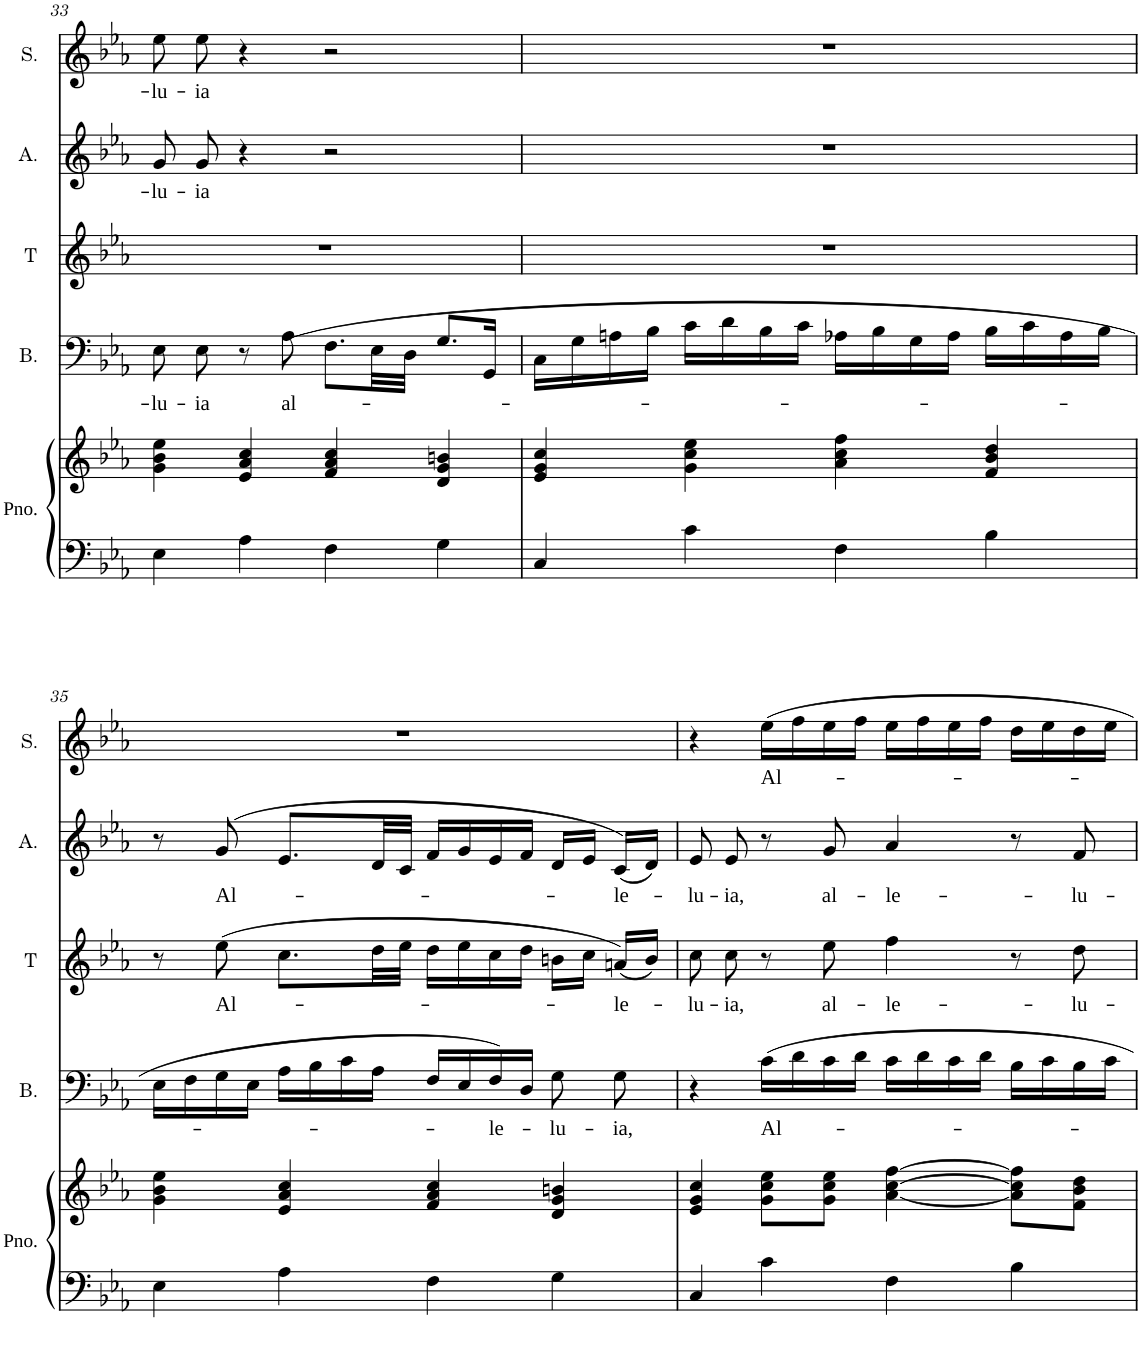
**kern	**kern	**kern	**text	**kern	**text	**kern	**text	**kern	**text
*part5	*part5	*part4	*part4	*part3	*part3	*part2	*part2	*part1	*part1
*staff6	*staff5	*staff4	*staff4	*staff3	*staff3	*staff2	*staff2	*staff1	*staff1
*I"Piano	*	*I"Basse	*	*I"Ténor	*	*I"Alto	*	*I"Soprano	*
*I'Pno.	*	*I'B.	*	*I'T	*	*I'A.	*	*I'S.	*
!!LO:PB:g=z
*clefF4	*clefG2	*clefF4	*	*clefG2	*	*clefG2	*	*clefG2	*
*k[b-e-a-]	*k[b-e-a-]	*k[b-e-a-]	*	*k[b-e-a-]	*	*k[b-e-a-]	*	*k[b-e-a-]	*
*M4/4	*M4/4	*M4/4	*	*M4/4	*	*M4/4	*	*M4/4	*
=33	=33	=33	=33	=33	=33	=33	=33	=33	=33
!	!	!	!LO:LY:b	!	!	!	!LO:LY:b	!	!LO:LY:b
4E-\	4g\ 4b-\ 4ee-\	8E-\	-lu-	1r	.	8g/	-lu-	8ee-\	-lu-
!	!	!	!LO:LY:b	!	!	!	!LO:LY:b	!	!LO:LY:b
.	.	8E-\	-ia	.	.	8g/	-ia	8ee-\	-ia
4A-\	4e-/ 4a-/ 4cc/	8r	.	.	.	4r	.	4r	.
!	!	!	!LO:LY:b	!	!	!	!	!	!
.	.	(8A-\	al-	.	.	.	.	.	.
4F\	4f/ 4a-/ 4cc/	8.F\L	.	.	.	2r	.	2r	.
.	.	32E-\LL	.	.	.	.	.	.	.
.	.	32D\JJJ	.	.	.	.	.	.	.
4G\	4d/ 4g/ 4bn/	8.G/L	.	.	.	.	.	.	.
.	.	16GG/Jk	.	.	.	.	.	.	.
=34	=34	=34	=34	=34	=34	=34	=34	=34	=34
4C/	4e-/ 4g/ 4cc/	16C\LL	.	1r	.	1r	.	1r	.
.	.	16G\	.	.	.	.	.	.	.
.	.	16An\	.	.	.	.	.	.	.
.	.	16B-\JJ	.	.	.	.	.	.	.
4c\	4g\ 4cc\ 4ee-\	16c\LL	.	.	.	.	.	.	.
.	.	16d\	.	.	.	.	.	.	.
.	.	16B-\	.	.	.	.	.	.	.
.	.	16c\JJ	.	.	.	.	.	.	.
4F\	4a-\ 4cc\ 4ff\	16A-X\LL	.	.	.	.	.	.	.
.	.	16B-\	.	.	.	.	.	.	.
.	.	16G\	.	.	.	.	.	.	.
.	.	16A-\JJ	.	.	.	.	.	.	.
4B-\	4f/ 4b-/ 4dd/	16B-\LL	.	.	.	.	.	.	.
.	.	16c\	.	.	.	.	.	.	.
.	.	16A-\	.	.	.	.	.	.	.
.	.	16B-\JJ	.	.	.	.	.	.	.
!!LO:LB:g=z
=35	=35	=35	=35	=35	=35	=35	=35	=35	=35
4E-\	4g\ 4b-\ 4ee-\	16E-\LL	.	8r	.	8r	.	1r	.
.	.	16F\	.	.	.	.	.	.	.
!	!	!	!	!	!LO:LY:b	!	!LO:LY:b	!	!
.	.	16G\	.	(>8ee-\	Al-	(>8g/	Al-	.	.
.	.	16E-\JJ	.	.	.	.	.	.	.
4A-\	4e-/ 4a-/ 4cc/	16A-\LL	.	8.cc\L	.	8.e-/L	.	.	.
.	.	16B-\	.	.	.	.	.	.	.
.	.	16c\	.	.	.	.	.	.	.
.	.	16A-\JJ	.	32dd\LL	.	32d/LL	.	.	.
.	.	.	.	32ee-\JJJ	.	32c/JJJ	.	.	.
4F\	4f/ 4a-/ 4cc/	16F/LL	.	16dd\LL	.	16f/LL	.	.	.
.	.	16E-/	.	16ee-\	.	16g/	.	.	.
!	!	!	!LO:LY:b	!	!	!	!	!	!
.	.	16F/)	-le-	16cc\	.	16e-/	.	.	.
.	.	16D/JJ	.	16dd\JJ	.	16f/JJ	.	.	.
!	!	!	!LO:LY:b	!	!	!	!	!	!
4G\	4d/ 4g/ 4bn/	8G\	-lu-	16bn\LL	.	16d/LL	.	.	.
.	.	.	.	16cc\JJ	.	16e-/JJ	.	.	.
!	!	!	!LO:LY:b	!	!LO:LY:b	!	!LO:LY:b	!	!
.	.	8G\	-ia,	(<16an/LL)	-le-	(<16c/LL)	-le-	.	.
.	.	.	.	16b/JJ)	.	16d/JJ)	.	.	.
=36	=36	=36	=36	=36	=36	=36	=36	=36	=36
!	!	!	!	!	!LO:LY:b	!	!LO:LY:b	!	!
4C/	4e-/ 4g/ 4cc/	4r	.	8cc\	-lu-	8e-/	-lu-	4r	.
!	!	!	!	!	!LO:LY:b	!	!LO:LY:b	!	!
.	.	.	.	8cc\	-ia,	8e-/	-ia,	.	.
!	!	!	!LO:LY:b	!	!	!	!	!	!LO:LY:b
4c\	8g\ 8cc\ 8ee-\L	16c\LL	Al-	8r	.	8r	.	16ee-\LL	Al-
.	.	16d\	.	.	.	.	.	16ff\	.
!	!	!	!	!	!LO:LY:b	!	!LO:LY:b	!	!
.	8g\ 8cc\ 8ee-\J	16c\	.	8ee-\	al-	8g/	al-	16ee-\	.
.	.	16d\JJ	.	.	.	.	.	16ff\JJ	.
!	!	!	!	!	!LO:LY:b	!	!LO:LY:b	!	!
4F\	[4a-\ [4cc\ [4ff\	16c\LL	.	4ff\	-le-	4a-/	-le-	16ee-\LL	.
.	.	16d\	.	.	.	.	.	16ff\	.
.	.	16c\	.	.	.	.	.	16ee-\	.
.	.	16d\JJ	.	.	.	.	.	16ff\JJ	.
4B-\	8a-\] 8cc\] 8ff\]L	16B-\LL	.	8r	.	8r	.	16dd\LL	.
.	.	16c\	.	.	.	.	.	16ee-\	.
!	!	!	!	!	!LO:LY:b	!	!LO:LY:b	!	!
.	8f\ 8b-\ 8dd\J	16B-\	.	8dd\	-lu-	8f/	-lu-	16dd\	.
.	.	16c\JJ	.	.	.	.	.	16ee-\JJ	.
=	=	=	=	=	=	=	=	=	=
*-	*-	*-	*-	*-	*-	*-	*-	*-	*-
